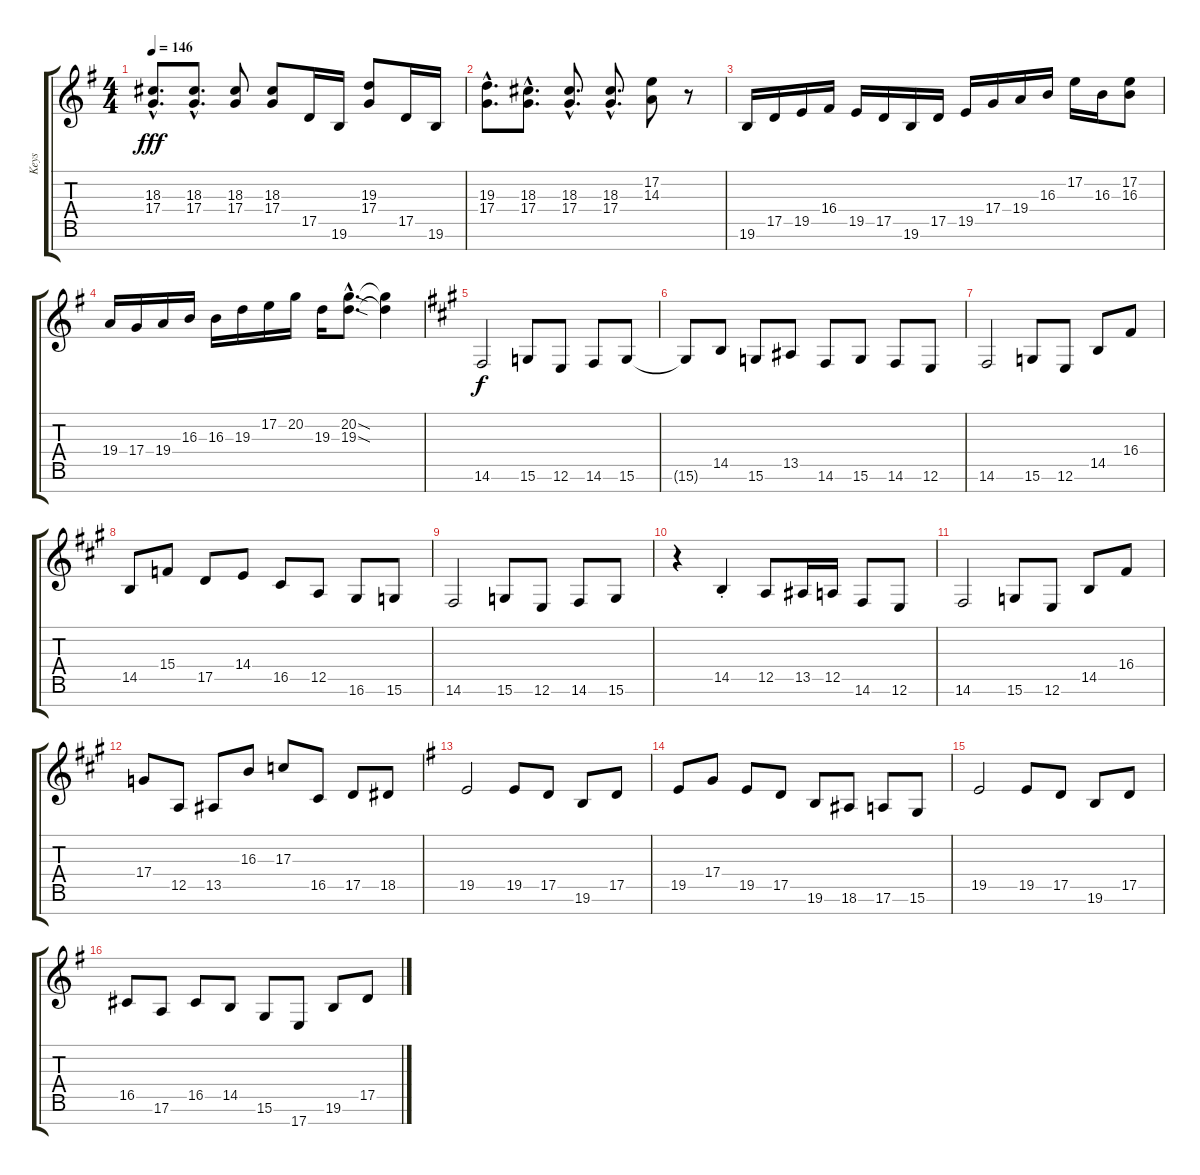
\track ("Keys" "Keys") {instrument stringensemble1}
\staff {score tabs}
\tuning (E4 B3 G3 D3 A2 E2 B1) {hide}
\ts (4 4)
\tempo 146
\clef g2
\ks g
(18.3{hac} 17.4{hac}).8{d dy fff} (18.3{hac} 17.4{hac}).8{d} (18.3 17.4).8 (18.3 17.4).8 17.5.16 19.6.16 (19.3 17.4).8 17.5.16 19.6.16 |
(19.3{hac} 17.4{hac}).8{d} (18.3{hac} 17.4{hac}).8{d} (18.3{hac} 17.4{hac}).8{d} (18.3{hac} 17.4{hac}).8{d} (17.2 14.3).8 r.8 |
19.6.16 17.5.16 19.5.16 16.4.16 19.5.16 17.5.16 19.6.16 17.5.16 19.5.16 17.4.16 19.4.16 16.3.16 17.2.16 16.3.16 (17.2 16.3).8 |
19.4.16 17.4.16 19.4.16 16.3.16 16.3.16 19.3.16 17.2.16 20.2.16 19.3.16 (20.2{sod hac} 19.3{sod hac}).8{d} (20.2{t} 19.3{t}).4 |
\ks a
14.6.2{dy f} 15.6.8 12.6.8 14.6.8 15.6.8 |
15.6{t}.8 14.5.8 15.6.8 13.5.8 14.6.8 15.6.8 14.6.8 12.6.8 |
14.6.2 15.6.8 12.6.8 14.5.8 16.4.8 |
14.5.8 15.4.8 17.5.8 14.4.8 16.5.8 12.5.8 16.6.8 15.6.8 |
14.6.2 15.6.8 12.6.8 14.6.8 15.6.8 |
r.4 14.5{st}.4 12.5.8 13.5.16 12.5.16 14.6.8 12.6.8 |
14.6.2 15.6.8 12.6.8 14.5.8 16.4.8 |
17.4.8 12.5.8 13.5.8 16.3.8 17.3.8 16.5.8 17.5.8 18.5.8 |
\ks g
19.5.2 19.5.8 17.5.8 19.6.8 17.5.8 |
19.5.8 17.4.8 19.5.8 17.5.8 19.6.8 18.6.8 17.6.8 15.6.8 |
19.5.2 19.5.8 17.5.8 19.6.8 17.5.8 |
16.5.8 17.6.8 16.5.8 14.5.8 15.6.8 17.7.8 19.6.8 17.5.8
